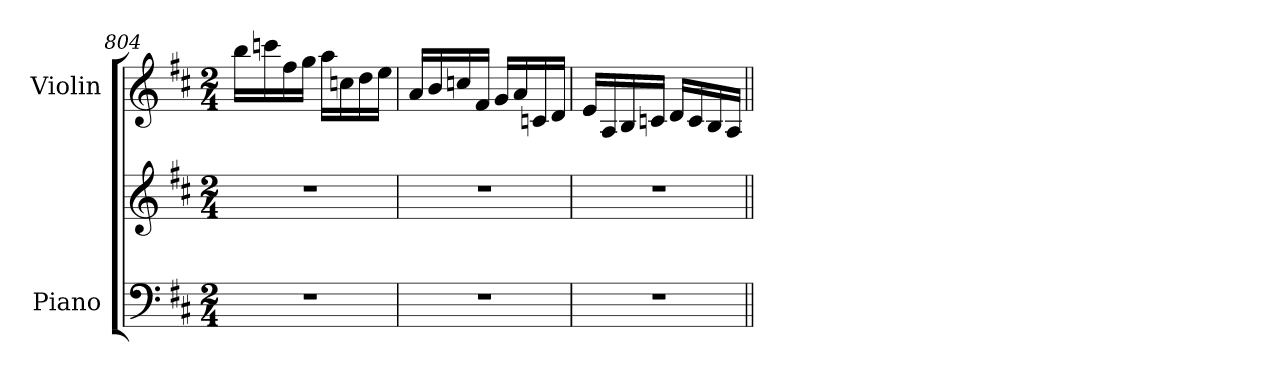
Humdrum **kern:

**kern	**kern	**kern
*part2	*part2	*part1
*staff3	*staff2	*staff1
*I"Piano	*	*I"Violin
*I'Pno.	*	*I'Vln.
*clefF4	*clefG2	*clefG2
*k[f#c#]	*k[f#c#]	*k[f#c#]
*M2/4	*M2/4	*M2/4
*MM130	*MM130	*MM130
=804	=804	=804
2r	2r	16bb\LL
.	.	16cccn\
.	.	16ff#\
.	.	16gg\JJ
.	.	16aa\LL
.	.	16ccn\
.	.	16dd\
.	.	16ee\JJ
=805	=805	=805
*	*	*MM120
2r	2r	16a/LL
.	.	16b/
.	.	16ccn/
.	.	16f#/JJ
.	.	16g/LL
.	.	16a/
*	*	*MM100
.	.	16cn/
.	.	16d/JJ
!!LO:LB:g=z
=806	=806	=806
*	*	*MM60
2r	2r	16e/LL
*	*	*MM100
.	.	16A/
.	.	16B/
.	.	16cn/JJ
*	*	*MM90
.	.	16d/LL
.	.	16c/
.	.	16B/
.	.	16A/JJ
=||	=||	=||
*-	*-	*-
